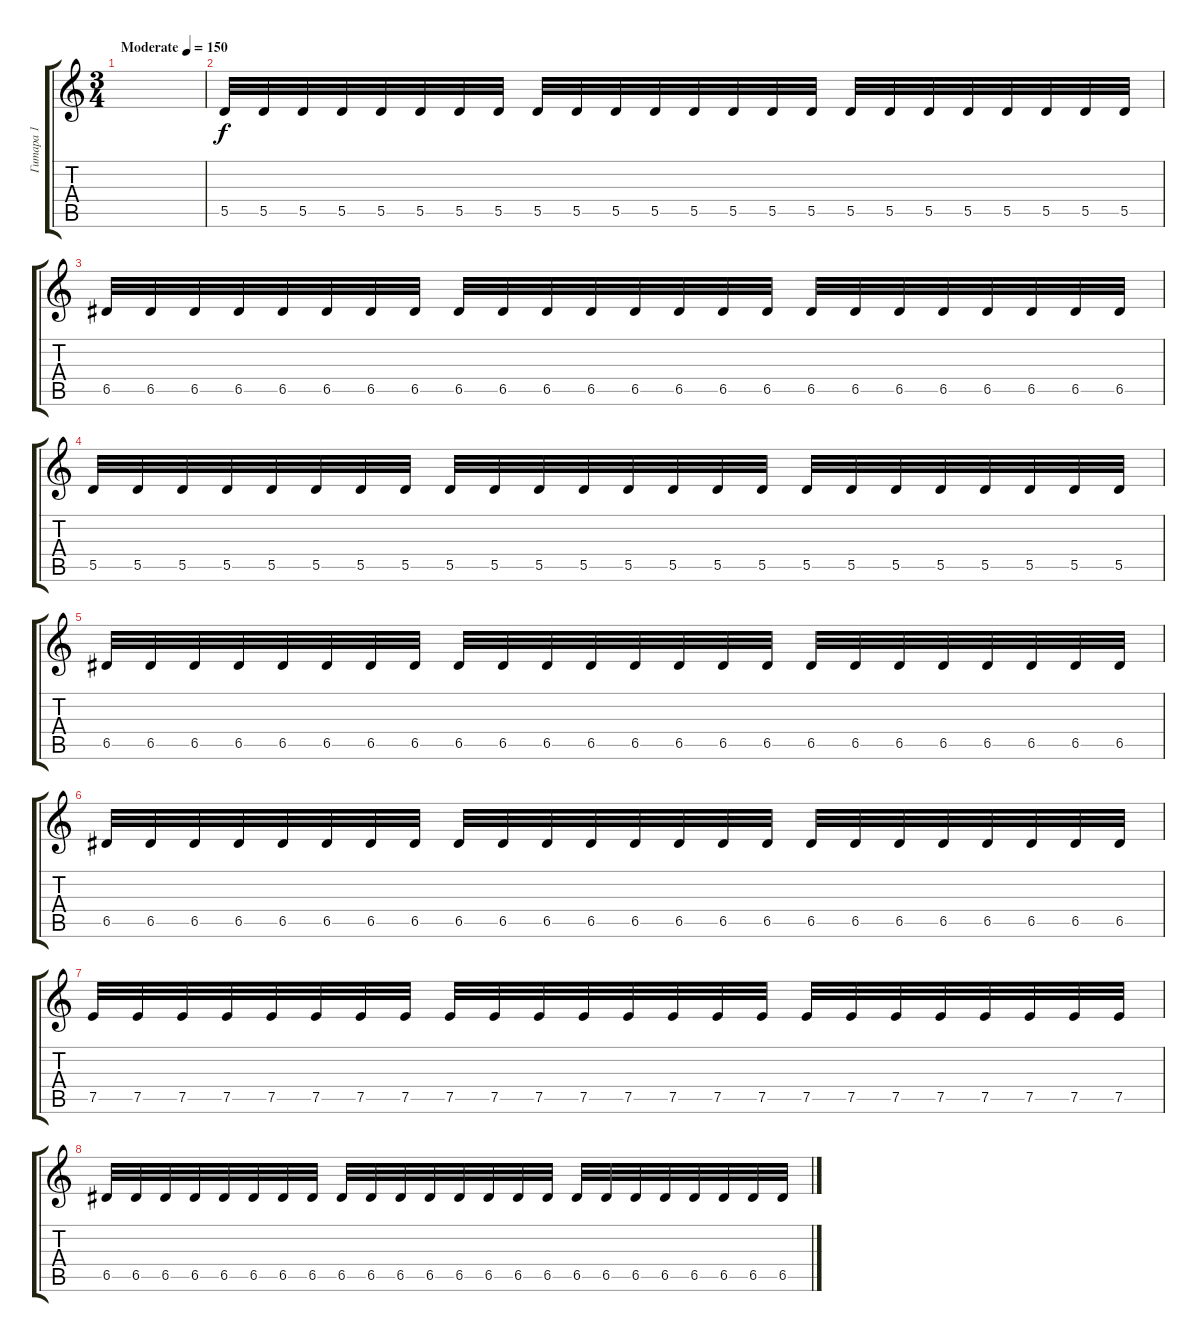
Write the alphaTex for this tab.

\track ("Гитара 1" "Гитара 1") {instrument distortionguitar}
\staff {score tabs}
\tuning (E4 B3 G3 D3 A2 D2) {hide}
\ts (3 4)
\tempo (150 "Moderate")
\clef g2
\ks c
|
5.5.32 5.5.32 5.5.32 5.5.32 5.5.32 5.5.32 5.5.32 5.5.32 5.5.32 5.5.32 5.5.32 5.5.32 5.5.32 5.5.32 5.5.32 5.5.32 5.5.32 5.5.32 5.5.32 5.5.32 5.5.32 5.5.32 5.5.32 5.5.32 |
6.5.32 6.5.32 6.5.32 6.5.32 6.5.32 6.5.32 6.5.32 6.5.32 6.5.32 6.5.32 6.5.32 6.5.32 6.5.32 6.5.32 6.5.32 6.5.32 6.5.32 6.5.32 6.5.32 6.5.32 6.5.32 6.5.32 6.5.32 6.5.32 |
5.5.32 5.5.32 5.5.32 5.5.32 5.5.32 5.5.32 5.5.32 5.5.32 5.5.32 5.5.32 5.5.32 5.5.32 5.5.32 5.5.32 5.5.32 5.5.32 5.5.32 5.5.32 5.5.32 5.5.32 5.5.32 5.5.32 5.5.32 5.5.32 |
6.5.32 6.5.32 6.5.32 6.5.32 6.5.32 6.5.32 6.5.32 6.5.32 6.5.32 6.5.32 6.5.32 6.5.32 6.5.32 6.5.32 6.5.32 6.5.32 6.5.32 6.5.32 6.5.32 6.5.32 6.5.32 6.5.32 6.5.32 6.5.32 |
6.5.32 6.5.32 6.5.32 6.5.32 6.5.32 6.5.32 6.5.32 6.5.32 6.5.32 6.5.32 6.5.32 6.5.32 6.5.32 6.5.32 6.5.32 6.5.32 6.5.32 6.5.32 6.5.32 6.5.32 6.5.32 6.5.32 6.5.32 6.5.32 |
7.5.32 7.5.32 7.5.32 7.5.32 7.5.32 7.5.32 7.5.32 7.5.32 7.5.32 7.5.32 7.5.32 7.5.32 7.5.32 7.5.32 7.5.32 7.5.32 7.5.32 7.5.32 7.5.32 7.5.32 7.5.32 7.5.32 7.5.32 7.5.32 |
6.5.32 6.5.32 6.5.32 6.5.32 6.5.32 6.5.32 6.5.32 6.5.32 6.5.32 6.5.32 6.5.32 6.5.32 6.5.32 6.5.32 6.5.32 6.5.32 6.5.32 6.5.32 6.5.32 6.5.32 6.5.32 6.5.32 6.5.32 6.5.32
